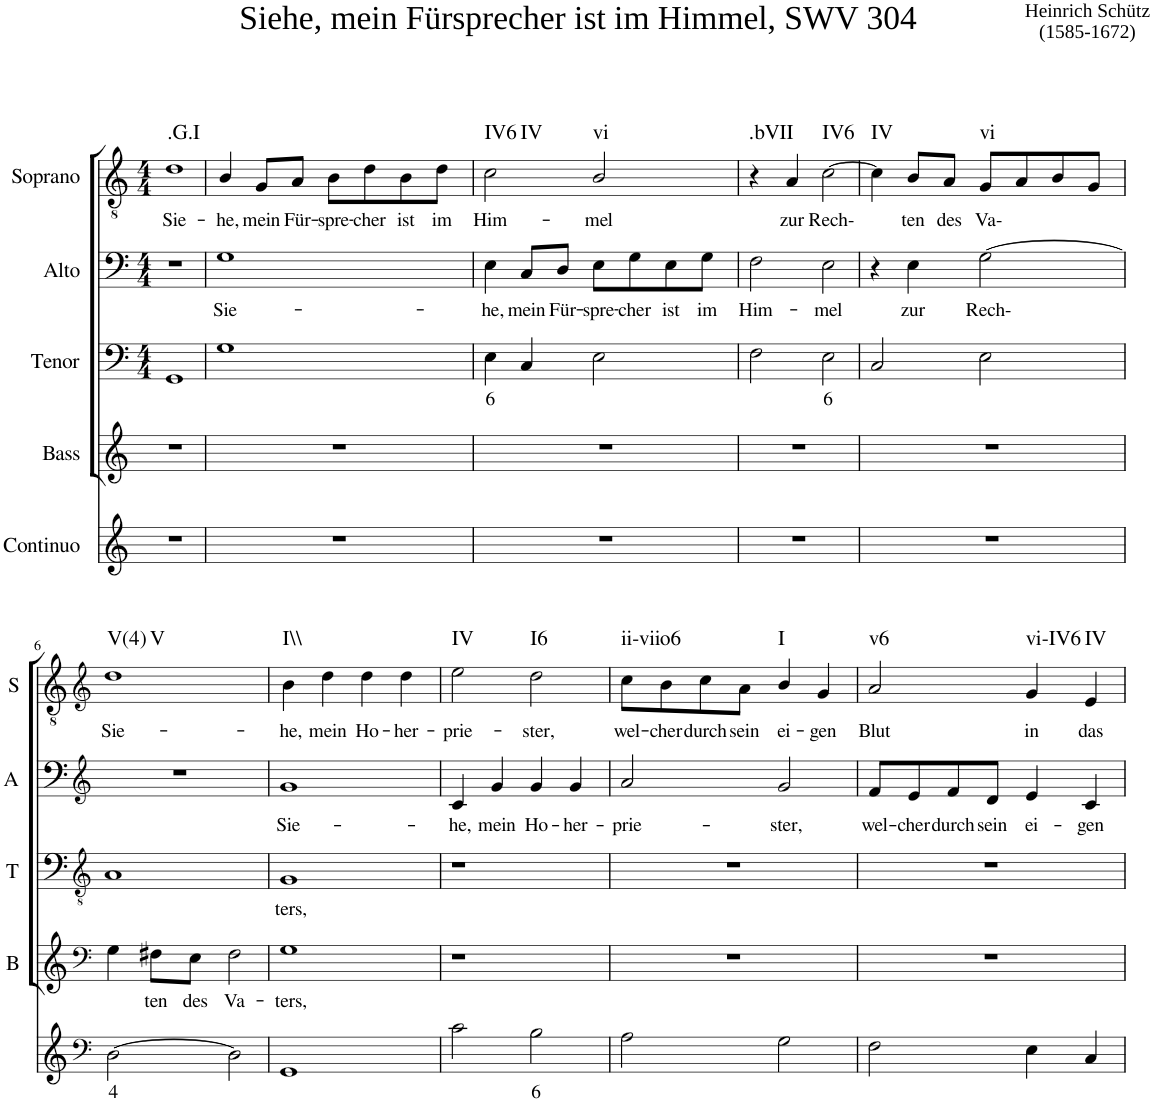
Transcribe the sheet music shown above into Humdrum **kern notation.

**kern	**text	**kern	**text	**kern	**text	**kern	**text	**kern	**text	**harte
*part5	*part5	*part4	*part4	*part3	*part3	*part2	*part2	*part1	*part1	*part1
*staff5	*staff5	*staff4	*staff4	*staff3	*staff3	*staff2	*staff2	*staff1	*staff1	*
*I"Continuo	*	*I"Bass	*	*I"Tenor	*	*I"Alto	*	*I"Soprano	*	*
*	*	*I'B	*	*I'T	*	*I'A	*	*I'S	*	*
*clefG2	*	*clefG2	*	*clefF4	*	*clefF4	*	*clefGv2	*	*
*k[]	*	*k[]	*	*k[]	*	*k[]	*	*k[]	*	*
*	*	*	*	*M4/4	*	*M4/4	*	*M4/4	*	*
=1	=1	=1	=1	=1	=1	=1	=1	=1	=1	=1
!	!	!	!	!	!	!	!	!LO:TX:a:t=Siehe, mein Fürsprecher ist im Himmel, SWV 304	!	!
!	!	!	!	!	!	!	!	!LO:TX:a:t=Heinrich Schütz	!	!
!	!	!	!	!	!	!	!	!LO:TX:a:t=(1585-1672)	!	!
!	!	!	!	!	!	!	!	!	!LO:LY:b	!LO:H:kt=.G.I
1r	.	1r	.	1GG	.	1r	.	1d	Sie-	N
=2	=2	=2	=2	=2	=2	=2	=2	=2	=2	=2
!	!	!	!	!	!	!	!LO:LY:b	!	!LO:LY:b	!
1r	.	1r	.	1G	.	1G	Sie-	4B/	he,	.
!	!	!	!	!	!	!	!	!	!LO:LY:b	!
.	.	.	.	.	.	.	.	8G/L	mein	.
!	!	!	!	!	!	!	!	!	!LO:LY:b	!
.	.	.	.	.	.	.	.	8A/J	Für-	.
!	!	!	!	!	!	!	!	!	!LO:LY:b	!
.	.	.	.	.	.	.	.	8B\L	spre-	.
!	!	!	!	!	!	!	!	!	!LO:LY:b	!
.	.	.	.	.	.	.	.	8d\	cher	.
!	!	!	!	!	!	!	!	!	!LO:LY:b	!
.	.	.	.	.	.	.	.	8B\	ist	.
!	!	!	!	!	!	!	!	!	!LO:LY:b	!
.	.	.	.	.	.	.	.	8d\J	im	.
=3	=3	=3	=3	=3	=3	=3	=3	=3	=3	=3
!	!	!	!	!	!LO:LY:b	!	!LO:LY:b	!	!LO:LY:b	!LO:H:n=1:kt=IV6
!	!	!	!	!	!	!	!	!	!	!LO:H:n=2:kt=IV
1r	.	1r	.	4E\	6	4E\	he,	2c\	Him-	N N
!	!	!	!	!	!	!	!LO:LY:b	!	!	!
.	.	.	.	4C/	.	8C/L	mein	.	.	.
!	!	!	!	!	!	!	!LO:LY:b	!	!	!
.	.	.	.	.	.	8D/J	Für-	.	.	.
!	!	!	!	!	!	!	!LO:LY:b	!	!LO:LY:b	!LO:H:kt=vi
.	.	.	.	2E\	.	8E\L	spre-	2B/	mel	N
!	!	!	!	!	!	!	!LO:LY:b	!	!	!
.	.	.	.	.	.	8G\	cher	.	.	.
!	!	!	!	!	!	!	!LO:LY:b	!	!	!
.	.	.	.	.	.	8E\	ist	.	.	.
!	!	!	!	!	!	!	!LO:LY:b	!	!	!
.	.	.	.	.	.	8G\J	im	.	.	.
=4	=4	=4	=4	=4	=4	=4	=4	=4	=4	=4
!	!	!	!	!	!	!	!LO:LY:b	!	!	!LO:H:kt=.bVII
1r	.	1r	.	2F\	.	2F\	Him-	4r	.	N
!	!	!	!	!	!	!	!	!	!LO:LY:b	!
.	.	.	.	.	.	.	.	4A/	zur	.
!	!	!	!	!	!LO:LY:b	!	!LO:LY:b	!	!LO:LY:b	!LO:H:kt=IV6
.	.	.	.	2E\	6	2E\	mel	[2c\	Rech-	N
=5	=5	=5	=5	=5	=5	=5	=5	=5	=5	=5
!	!	!	!	!	!	!	!	!	!	!LO:H:kt=IV
1r	.	1r	.	2C/	.	4r	.	4c\]	.	N
!	!	!	!	!	!	!	!LO:LY:b	!	!LO:LY:b	!
.	.	.	.	.	.	4E\	zur	8B/L	ten	.
!	!	!	!	!	!	!	!	!	!LO:LY:b	!
.	.	.	.	.	.	.	.	8A/J	des	.
!	!	!	!	!	!	!	!LO:LY:b	!	!LO:LY:b	!LO:H:kt=vi
.	.	.	.	2E\	.	[2G\	Rech-	8G/L	Va-	N
.	.	.	.	.	.	.	.	8A/	.	.
.	.	.	.	.	.	.	.	8B/	.	.
.	.	.	.	.	.	.	.	8G/J	.	.
!!LO:LB:g=z
=6	=6	=6	=6	=6	=6	=6	=6	=6	=6	=6
*clefF4	*	*clefF4	*	*clefGv2	*	*clefG2	*	*clefG2	*	*
!	!LO:LY:b	!	!	!	!	!	!	!	!LO:LY:b	!LO:H:n=1:kt=V(4)
!	!	!	!	!	!	!	!	!	!	!LO:H:n=2:kt=V
[2D\	4	4G\	.	1A	.	1r	.	1dd	Sie-	N N
!	!	!	!LO:LY:b	!	!	!	!	!	!	!
.	.	8F#X\L	ten	.	.	.	.	.	.	.
!	!	!	!LO:LY:b	!	!	!	!	!	!	!
.	.	8E\J	des	.	.	.	.	.	.	.
!	!	!	!LO:LY:b	!	!	!	!	!	!	!
2D\]	.	2F#\	Va-	.	.	.	.	.	.	.
=7	=7	=7	=7	=7	=7	=7	=7	=7	=7	=7
!	!	!	!LO:LY:b	!	!LO:LY:b	!	!LO:LY:b	!	!LO:LY:b	!LO:H:kt=I\\
1GG	.	1G	ters,	1G	ters,	1g	Sie-	4b\	he,	N
!	!	!	!	!	!	!	!	!	!LO:LY:b	!
.	.	.	.	.	.	.	.	4dd\	mein	.
!	!	!	!	!	!	!	!	!	!LO:LY:b	!
.	.	.	.	.	.	.	.	4dd\	Ho-	.
!	!	!	!	!	!	!	!	!	!LO:LY:b	!
.	.	.	.	.	.	.	.	4dd\	her-	.
=8	=8	=8	=8	=8	=8	=8	=8	=8	=8	=8
!	!	!	!	!	!	!	!LO:LY:b	!	!LO:LY:b	!LO:H:kt=IV
2c\	.	1r	.	1r	.	4c/	he,	2ee\	prie-	N
!	!	!	!	!	!	!	!LO:LY:b	!	!	!
.	.	.	.	.	.	4g/	mein	.	.	.
!	!LO:LY:b	!	!	!	!	!	!LO:LY:b	!	!LO:LY:b	!LO:H:kt=I6
2B\	6	.	.	.	.	4g/	Ho-	2dd\	ster,	N
!	!	!	!	!	!	!	!LO:LY:b	!	!	!
.	.	.	.	.	.	4g/	her-	.	.	.
=9	=9	=9	=9	=9	=9	=9	=9	=9	=9	=9
!	!	!	!	!	!	!	!LO:LY:b	!	!LO:LY:b	!LO:H:kt=ii-viio6
2A\	.	1r	.	1r	.	2a/	prie-	8cc\L	wel-	N
!	!	!	!	!	!	!	!	!	!LO:LY:b	!
.	.	.	.	.	.	.	.	8b\	cher	.
!	!	!	!	!	!	!	!	!	!LO:LY:b	!
.	.	.	.	.	.	.	.	8cc\	durch	.
!	!	!	!	!	!	!	!	!	!LO:LY:b	!
.	.	.	.	.	.	.	.	8a\J	sein	.
!	!	!	!	!	!	!	!LO:LY:b	!	!LO:LY:b	!LO:H:kt=I
2G\	.	.	.	.	.	2g/	ster,	4b/	ei-	N
!	!	!	!	!	!	!	!	!	!LO:LY:b	!
.	.	.	.	.	.	.	.	4g/	gen	.
=10	=10	=10	=10	=10	=10	=10	=10	=10	=10	=10
!	!	!	!	!	!	!	!LO:LY:b	!	!LO:LY:b	!LO:H:kt=v6
2F\	.	1r	.	1r	.	8f/L	wel-	2a/	Blut	N
!	!	!	!	!	!	!	!LO:LY:b	!	!	!
.	.	.	.	.	.	8e/	cher	.	.	.
!	!	!	!	!	!	!	!LO:LY:b	!	!	!
.	.	.	.	.	.	8f/	durch	.	.	.
!	!	!	!	!	!	!	!LO:LY:b	!	!	!
.	.	.	.	.	.	8d/J	sein	.	.	.
!	!	!	!	!	!	!	!LO:LY:b	!	!LO:LY:b	!LO:H:kt=vi-IV6
4E\	.	.	.	.	.	4e/	ei-	4g/	in	N
!	!	!	!	!	!	!	!LO:LY:b	!	!LO:LY:b	!LO:H:kt=IV
4C/	.	.	.	.	.	4c/	gen	4e/	das	N
=	=	=	=	=	=	=	=	=	=	=
*-	*-	*-	*-	*-	*-	*-	*-	*-	*-	*-
